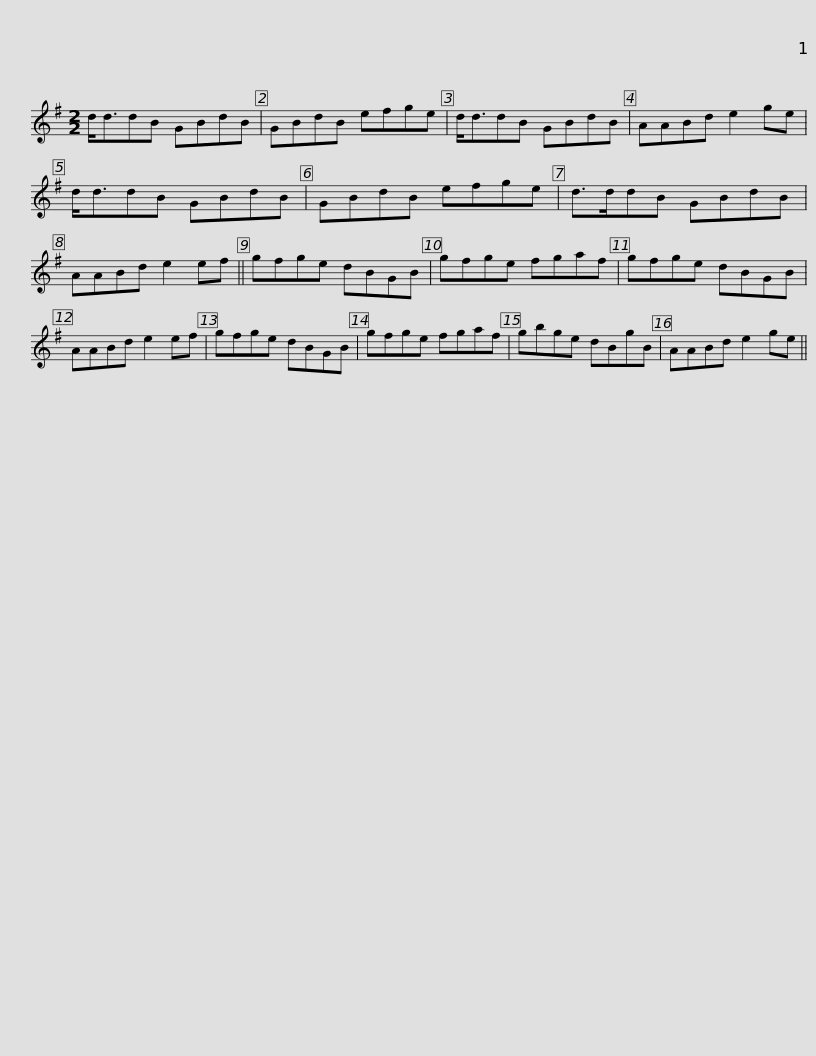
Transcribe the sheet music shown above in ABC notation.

X:1
L:1/8
M:2/2
I:linebreak $
K:G
V:1 treble
V:1
 d<ddB GBdB | GBdB efge | d<ddB GBdB | AABd e2 ge | d<ddB GBdB |$ %5
 GBdB efge | d>ddB GBdB | AABd e2 ef || gfge dBGB | gfge fgaf |$ %10
 gfge dBGB | AABd e2 ef | gfge dBGB | gfge fgaf | gbge dBgB | %15
 AABd e2 ge || %16
